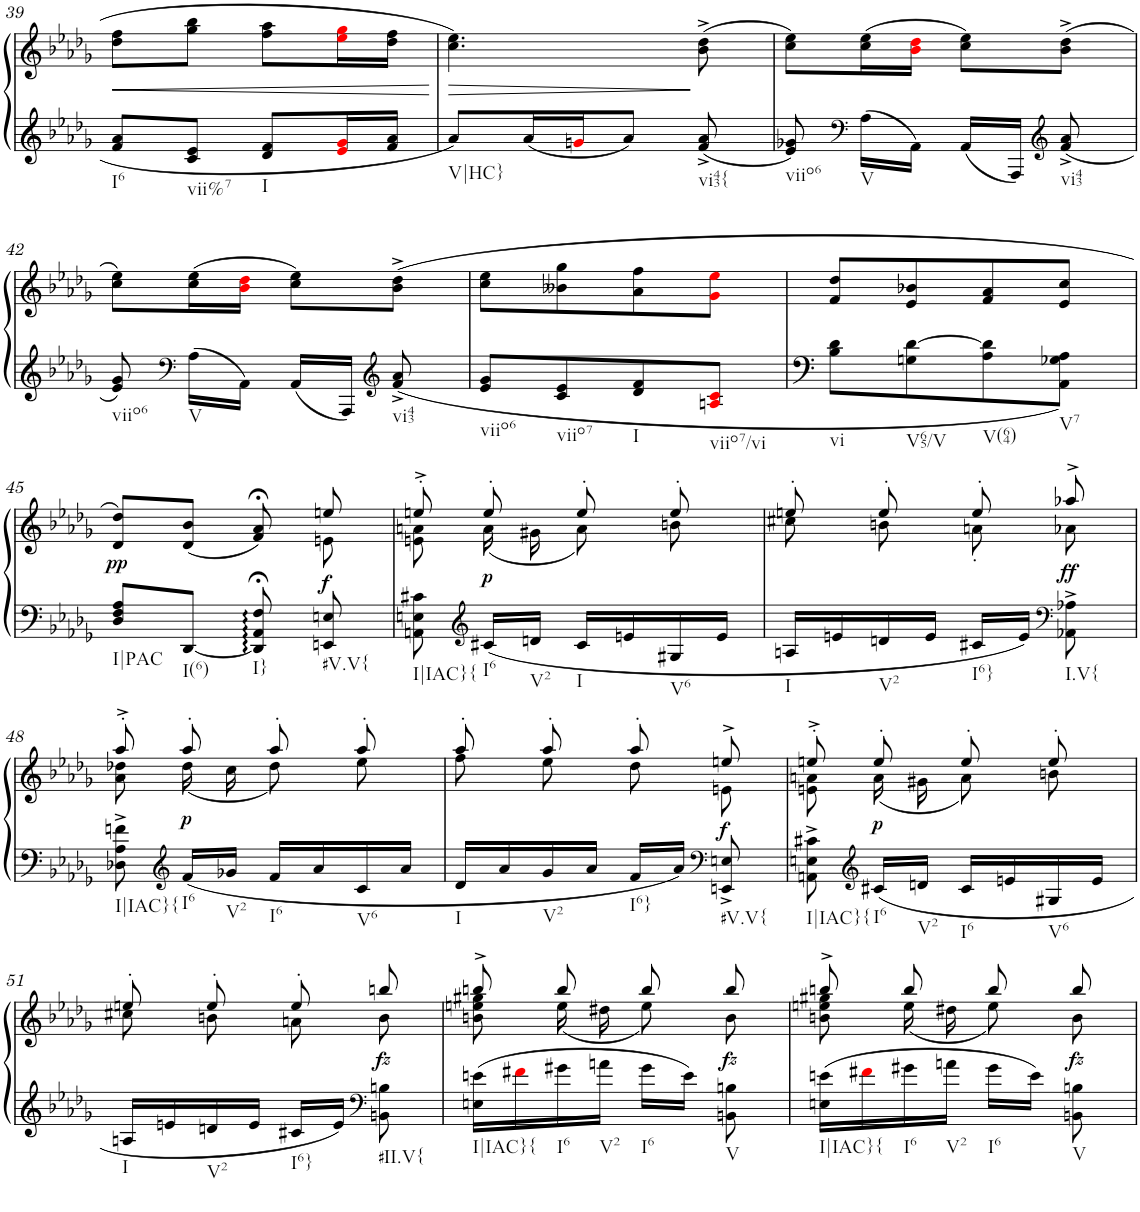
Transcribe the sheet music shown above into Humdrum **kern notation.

**kern	**kern	**dynam
*part1	*part1	*part1
*staff2	*staff1	*staff1/2
*I"Piano	*	*
*I'Pno.	*	*
!!LO:PB:g=z
*clefG2	*clefG2	*
*k[b-e-a-d-g-]	*k[b-e-a-d-g-]	*
*M2/4	*M2/4	*
=39	=39	=39
!LO:TX:b:t=I6	!	!
!	!	!LO:HP:b
8f/ 8a-/L	8dd-\ 8ff\L	<
!LO:TX:b:t=vii%7	!	!
8c/ 8e-/J	8gg-\ 8bb-\J	.
!LO:TX:b:t=I	!	!
8d-/ 8f/L	8ff\ 8aa-\L	.
16e-i/ 16g-i/L	16ee-i\ 16gg-i\L	.
16f/ 16a-/JJ	16dd-\ 16ff\JJ	.
.	.	[
=40	=40	=40
!LO:TX:b:t=V|HC}	!	!
!	!	!LO:HP:b
8a-/L	4.cc\ 4.ee-\	>
16a-/L	.	.
16gni/J	.	.
8a-/J	.	.
!LO:TX:b:t=vi43{	!	!
8f/^ 8a-/^	(8b-\^ 8dd-\^	]
=41	=41	=41
!LO:TX:b:t=viio6	!	!
8e-/ 8g-X/	8cc\ 8ee-\L)	.
*clefF4	*	*
!LO:TX:b:t=V	!	!
16A-\LL	(16cc\ 16ee-\L	.
16AA-\JJ	16b-i\ 16dd-i\JJ	.
16AA-/LL	8cc\ 8ee-\L)	.
16AAA-/JJ	.	.
*clefG2	*	*
!LO:TX:b:t=vi43	!	!
8f/^ 8a-/^	(8b-\^ 8dd-\^J	.
!!LO:LB:g=z
=42	=42	=42
!LO:TX:b:t=viio6	!	!
8e-/ 8g-/	8cc\ 8ee-\L)	.
*clefF4	*	*
!LO:TX:b:t=V	!	!
16A-\LL	(16cc\ 16ee-\L	.
16AA-\JJ	16b-i\ 16dd-i\JJ	.
16AA-/LL	8cc\ 8ee-\L)	.
16AAA-/JJ	.	.
*clefG2	*	*
!LO:TX:b:t=vi43	!	!
8f/^ 8a-/^	(8b-\^ 8dd-\^J	.
=43	=43	=43
!LO:TX:b:t=viio6	!	!
8e-/ 8g-/L	8cc\ 8ee-\L	.
!LO:TX:b:t=viio7	!	!
8c/ 8e-/	8b--X\ 8gg-\	.
!LO:TX:b:t=I	!	!
8d-/ 8f/	8a-\ 8ff\	.
!LO:TX:b:t=viio7/vi	!	!
8Ani/ 8ci/J	8g-i\ 8ee-i\J	.
=44	=44	=44
!LO:TX:b:t=vi	!	!
8B-\ 8d-\L	8f/ 8dd-/L	.
!LO:TX:b:t=V65/V	!	!
8Gn\ [8d-\	8e-/ 8b-X/	.
!LO:TX:b:t=V(64)	!	!
8A-\ 8d-\]	8f/ 8a-/	.
!LO:TX:b:t=V7	!	!
8AA-\ 8G-X\ 8A-\J	8e-/ 8cc/J	.
!!LO:LB:g=z
=45	=45	=45
*	*^	*
!LO:TX:b:t=I|PAC	!	!	!
!	!	!	!LO:DY:b
8D-/ 8F/ 8A-/L	8d-/ 8dd-/L)	4.ryy	pp
!LO:TX:b:t=I(6)	!	!	!
[8DD-/J	(8d-/ 8b-/J	.	.
!LO:TX:b:t=I}	!	!	!
8DD-/];< 8AA-/;< 8F/;<	8f/;< 8a-/;<)	.	.
!LO:TX:b:t=#V.V{	!	!	!
!	!	!	!LO:DY:b
8EEn/ 8En/	8een/	8en\	f
=46	=46	=46	=46
!LO:TX:b:t=I|IAC}{	!	!	!
8AAn\ 8En\ 8c#X\	8een'^/	8en\ 8an\	.
*clefG2	*	*	*
!LO:TX:b:t=I6	!	!	!
!	!	!	!LO:DY:b
16c#X/LL	8ee'/	(16a\	p
!LO:TX:b:t=V2	!	!	!
16dn/JJ	.	16g#X\	.
!LO:TX:b:t=I	!	!	!
16c#/LL	8ee'/	8a\)	.
16en/	.	.	.
!LO:TX:b:t=V6	!	!	!
16G#X/	8ee'/	8bn\	.
16e/JJ	.	.	.
=47	=47	=47	=47
!LO:TX:b:t=I	!	!	!
16An/LL	8een'/	8cc#X\	.
16en/	.	.	.
!LO:TX:b:t=V2	!	!	!
16dn/	8ee'/	8bn\	.
16e/JJ	.	.	.
!LO:TX:b:t=I6}	!	!	!
16c#X/LL	8ee'/	8an'\	.
16e/JJ	.	.	.
*clefF4	*	*	*
!LO:TX:b:t=I.V{	!	!	!
!	!	!	!LO:DY:b
8AA-X\^ 8A-X\^	8aa-X^/	8a-X\	ff
!!LO:LB:g=z	!!
=48	=48	=48	=48
!LO:TX:b:t=I|IAC}{	!	!	!
8D-X\^ 8A-\^ 8fn\^	8aa-'^/	8a-\ 8dd-X\	.
*clefG2	*	*	*
!LO:TX:b:t=I6	!	!	!
!	!	!	!LO:DY:b
16f/LL	8aa-'/	(16dd-\	p
!LO:TX:b:t=V2	!	!	!
16g-X/JJ	.	16cc\	.
!LO:TX:b:t=I6	!	!	!
16f/LL	8aa-'/	8dd-\)	.
16a-/	.	.	.
!LO:TX:b:t=V6	!	!	!
16c/	8aa-'/	8ee-\	.
16a-/JJ	.	.	.
=49	=49	=49	=49
!LO:TX:b:t=I	!	!	!
16d-/LL	8aa-'/	8ff\	.
16a-/	.	.	.
!LO:TX:b:t=V2	!	!	!
16g-/	8aa-'/	8ee-\	.
16a-/JJ	.	.	.
!LO:TX:b:t=I6}	!	!	!
16f/LL	8aa-'/	8dd-\	.
16a-/JJ	.	.	.
*clefF4	*	*	*
!LO:TX:b:t=#V.V{	!	!	!
!	!	!	!LO:DY:b
8EEn/^ 8En/^	8een^/	8en\	f
=50	=50	=50	=50
!LO:TX:b:t=I|IAC}{	!	!	!
8AAn\^ 8En\^ 8c#X\^	8een'^/	8en\ 8an\	.
*clefG2	*	*	*
!LO:TX:b:t=I6	!	!	!
!	!	!	!LO:DY:b
16c#X/LL	8ee'/	(16a\	p
!LO:TX:b:t=V2	!	!	!
16dn/JJ	.	16g#X\	.
!LO:TX:b:t=I6	!	!	!
16c#/LL	8ee'/	8a\)	.
16en/	.	.	.
!LO:TX:b:t=V6	!	!	!
16G#X/	8ee'/	8bn\	.
16e/JJ	.	.	.
!!LO:LB:g=z	!!
=51	=51	=51	=51
!LO:TX:b:t=I	!	!	!
16An/LL	8een'/	8cc#X\	.
16en/	.	.	.
!LO:TX:b:t=V2	!	!	!
16dn/	8ee'/	8bn\	.
16e/JJ	.	.	.
!LO:TX:b:t=I6}	!	!	!
16c#X/LL	8ee'/	8an\	.
16e/JJ	.	.	.
*clefF4	*	*	*
!LO:TX:b:t=#II.V{	!	!	!
!	!	!	!LO:DY:b
8BBn\ 8Bn\	8bbn/	8b\	fz
=52	=52	=52	=52
!LO:TX:b:t=I|IAC}{	!	!	!
16En\ 16en\LL	8bbn^/	8bn\ 8een\ 8gg#X\	.
16f#Xi\	.	.	.
!LO:TX:b:t=I6	!	!	!
16g#X\	8bb/	(16ee\	.
!LO:TX:b:t=V2	!	!	!
16an\JJ	.	16dd#X\	.
!LO:TX:b:t=I6	!	!	!
16g#\LL	8bb/	8ee\)	.
16e\JJ	.	.	.
!LO:TX:b:t=V	!	!	!
!	!	!	!LO:DY:b
8BBn\ 8Bn\	8bb/	8b\	fz
=53	=53	=53	=53
!LO:TX:b:t=I|IAC}{	!	!	!
16En\ 16en\LL	8bbn^/	8bn\ 8een\ 8gg#X\	.
16f#Xi\	.	.	.
!LO:TX:b:t=I6	!	!	!
16g#X\	8bb/	(16ee\	.
!LO:TX:b:t=V2	!	!	!
16an\JJ	.	16dd#X\	.
!LO:TX:b:t=I6	!	!	!
16g#\LL	8bb/	8ee\)	.
16e\JJ	.	.	.
!LO:TX:b:t=V	!	!	!
!	!	!	!LO:DY:b
8BBn\ 8Bn\	8bb/	8b\	fz
*	*v	*v	*
=	=	=
*-	*-	*-
